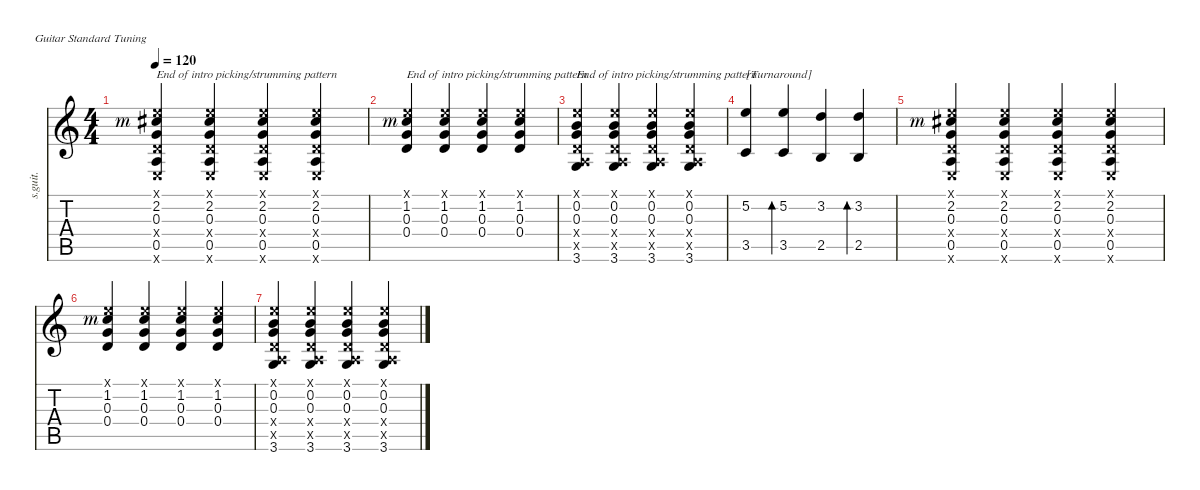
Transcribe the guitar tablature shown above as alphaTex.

\defaultSystemsLayout 4
\hideDynamics
\bracketExtendMode nobrackets
\otherSystemsTrackNameOrientation horizontal
\track ("Steel Guitar" "s.guit.") {instrument acousticguitarsteel}
\staff {score tabs}
\tuning (E4 B3 G3 D3 A2 E2)
\ts (4 4)
\tempo 120
\clef g2
\ks c
(2.2{rf 3 acc #} 0.1{x} 0.5 0.3 0.4{x} 0.6{x}).4{txt "End of intro picking/strumming pattern" dy mf beam Up} (0.5 0.3 0.4{x} 0.6{x} 2.2{acc #} 0.1{x}).4{beam Up} (0.5 0.3 0.4{x} 0.6{x} 2.2{acc #} 0.1{x}).4{beam Up} (0.5 0.3 0.4{x} 0.6{x} 2.2{acc #} 0.1{x}).4{beam Up} |
(1.2{rf 3} 0.1{x} 0.3 0.4).4{txt "End of intro picking/strumming pattern" beam Up} (0.3 0.4 1.2 0.1{x}).4{beam Up} (0.3 0.4 1.2 0.1{x}).4{beam Up} (0.3 0.4 1.2 0.1{x}).4{beam Up} |
(3.6 0.2 0.1{x} 0.3 0.4{x} 0.5{x}).4{txt "End of intro picking/strumming pattern" beam Up} (3.6 0.2 0.1{x} 0.3 0.4{x} 0.5{x}).4{beam Up} (3.6 0.2 0.1{x} 0.3 0.4{x} 0.5{x}).4{beam Up} (3.6 0.2 0.1{x} 0.3 0.4{x} 0.5{x}).4{beam Up} |
(3.5 5.2).4{txt "[Turnaround]" beam Up} (3.5 5.2).4{bd 30 beam Up} (2.5 3.2).4{beam Up} (2.5 3.2).4{bd 30 beam Up} |
(2.2{rf 3 acc #} 0.1{x} 0.5 0.3 0.4{x} 0.6{x}).4{beam Up} (0.5 0.3 0.4{x} 0.6{x} 2.2{acc #} 0.1{x}).4{beam Up} (0.5 0.3 0.4{x} 0.6{x} 2.2{acc #} 0.1{x}).4{beam Up} (0.5 0.3 0.4{x} 0.6{x} 2.2{acc #} 0.1{x}).4{beam Up} |
(1.2{rf 3} 0.1{x} 0.3 0.4).4{beam Up} (0.3 0.4 1.2 0.1{x}).4{beam Up} (0.3 0.4 1.2 0.1{x}).4{beam Up} (0.3 0.4 1.2 0.1{x}).4{beam Up} |
(3.6 0.2 0.1{x} 0.3 0.4{x} 0.5{x}).4{beam Up} (3.6 0.2 0.1{x} 0.3 0.4{x} 0.5{x}).4{beam Up} (3.6 0.2 0.1{x} 0.3 0.4{x} 0.5{x}).4{beam Up} (3.6 0.2 0.1{x} 0.3 0.4{x} 0.5{x}).4{beam Up}
